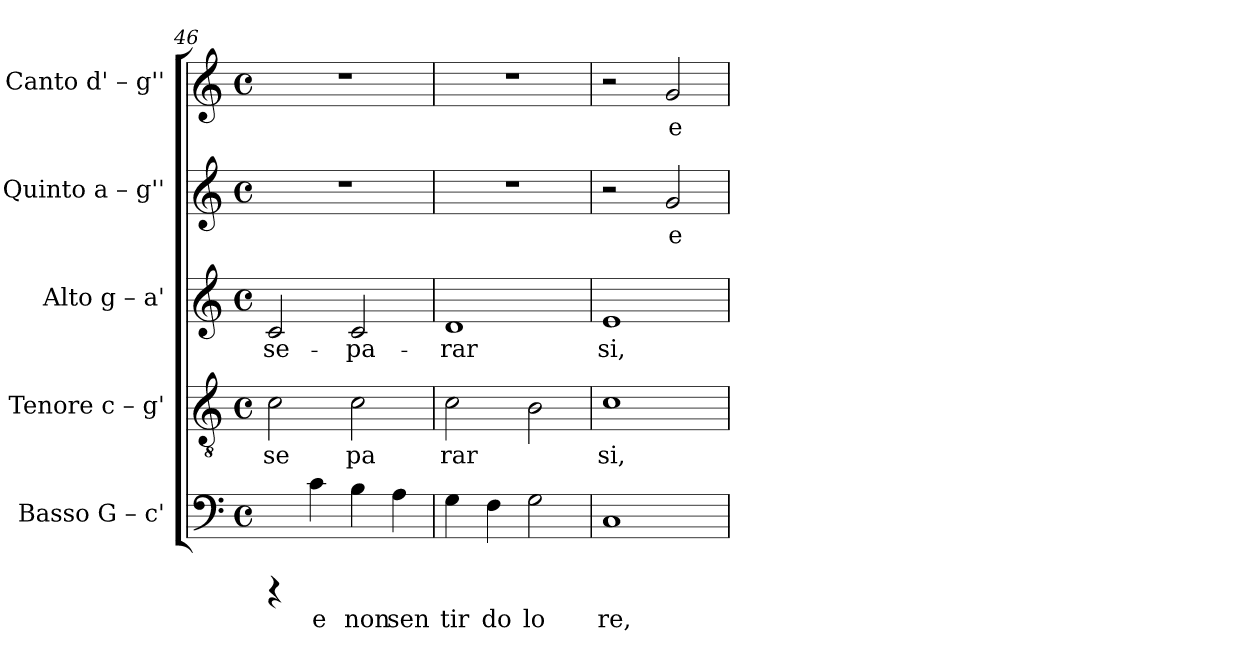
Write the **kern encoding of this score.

**kern	**text	**kern	**text	**kern	**text	**kern	**text	**kern	**text
*part5	*part5	*part4	*part4	*part3	*part3	*part2	*part2	*part1	*part1
*staff5	*staff5	*staff4	*staff4	*staff3	*staff3	*staff2	*staff2	*staff1	*staff1
*I"Basso  G – c'	*	*I"Tenore  c – g'	*	*I"Alto  g – a'	*	*I"Quinto  a – g''	*	*I"Canto  d' – g''	*
*clefF4	*	*clefGv2	*	*clefG2	*	*clefG2	*	*clefG2	*
*k[]	*	*k[]	*	*k[]	*	*k[]	*	*k[]	*
*C:	*	*C:	*	*C:	*	*C:	*	*C:	*
*M4/4	*	*M4/4	*	*M4/4	*	*M4/4	*	*M4/4	*
*met(c)	*	*met(c)	*	*met(c)	*	*met(c)	*	*met(c)	*
=46	=46	=46	=46	=46	=46	=46	=46	=46	=46
!	!	!	!LO:LY:b:rj	!	!LO:LY:b:rj	!	!	!	!
4rCCC	.	2c\	se	2c/	se-	1r	.	1r	.
!	!LO:LY:b:rj	!	!	!	!	!	!	!	!
4c\	e	.	.	.	.	.	.	.	.
!	!LO:LY:b:rj	!	!LO:LY:b:rj	!	!LO:LY:b:rj	!	!	!	!
4B\	non	2c\	pa	2c/	-pa-	.	.	.	.
!	!LO:LY:b:rj	!	!	!	!	!	!	!	!
4A\	sen	.	.	.	.	.	.	.	.
!!LO:LB:g=z
=47	=47	=47	=47	=47	=47	=47	=47	=47	=47
!	!LO:LY:b:rj	!	!LO:LY:b:rj	!	!LO:LY:b:rj	!	!	!	!
4G\	tir	2c\	rar	1d	-rar	1r	.	1r	.
!	!LO:LY:b:rj	!	!	!	!	!	!	!	!
4F\	do	.	.	.	.	.	.	.	.
!	!LO:LY:b:rj	!	!LO:LY:b:rj	!	!	!	!	!	!
2G\	lo	2B\	.	.	.	.	.	.	.
=48	=48	=48	=48	=48	=48	=48	=48	=48	=48
!	!LO:LY:b:rj	!	!LO:LY:b:rj	!	!LO:LY:b:rj	!	!	!	!
1C	re,	1c	si,	1e	si,	2r	.	2r	.
!	!	!	!	!	!	!	!LO:LY:b:rj	!	!LO:LY:b:rj
.	.	.	.	.	.	2g/	e	2g/	e
=	=	=	=	=	=	=	=	=	=
*-	*-	*-	*-	*-	*-	*-	*-	*-	*-
